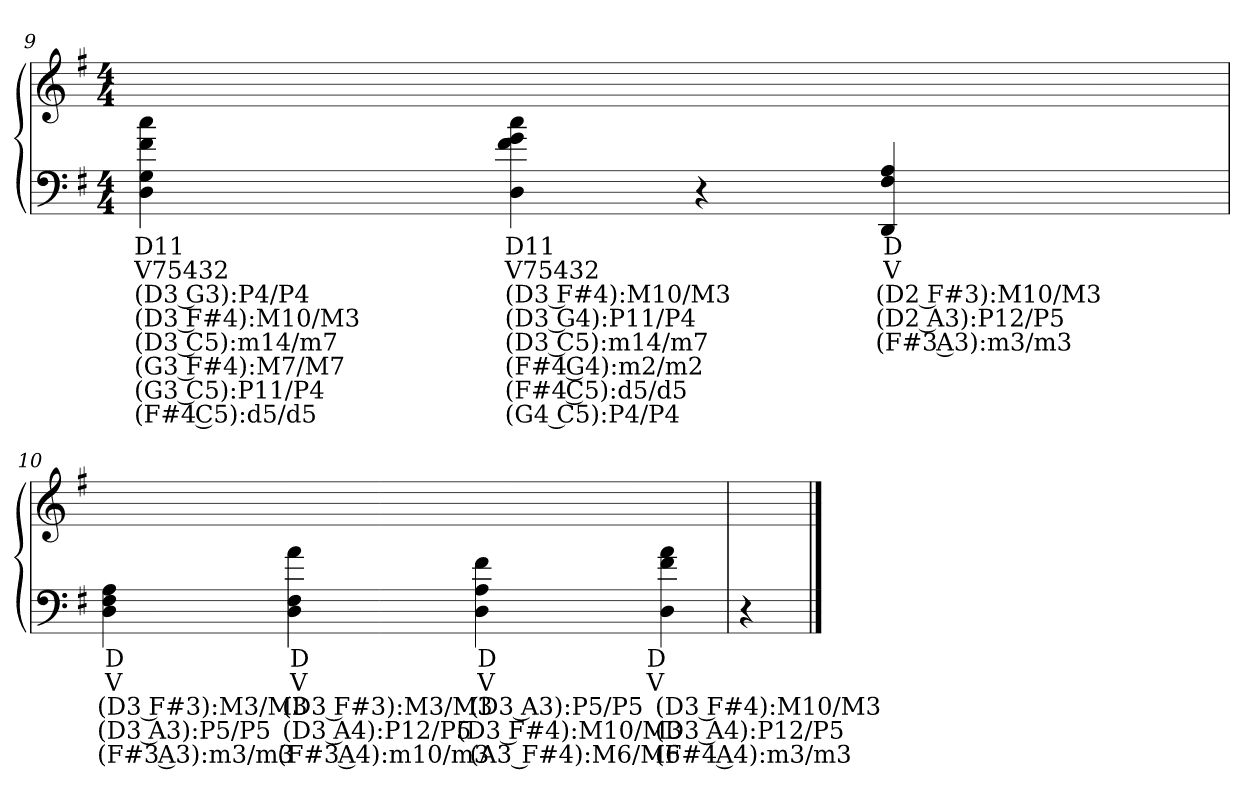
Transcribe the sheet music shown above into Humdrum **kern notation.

**kern	**text	**text	**text	**text	**text	**text	**text	**text	**kern
*part2	*part2	*part2	*part2	*part2	*part2	*part2	*part2	*part2	*part1
*staff2	*staff2	*staff2	*staff2	*staff2	*staff2	*staff2	*staff2	*staff2	*staff1
*clefF4	*	*	*	*	*	*	*	*	*clefG2
*k[f#]	*	*	*	*	*	*	*	*	*k[f#]
*G:	*	*	*	*	*	*	*	*	*G:
*M4/4	*	*	*	*	*	*	*	*	*M4/4
=9	=9	=9	=9	=9	=9	=9	=9	=9	=9
4D 4G 4f# 4cc	D11	V75432	(D3 G3):P4/P4	(D3 F#4):M10/M3	(D3 C5):m14/m7	(G3 F#4):M7/M7	(G3 C5):P11/P4	(F#4 C5):d5/d5	1ryy
4D 4f# 4g 4cc	D11	V75432	(D3 F#4):M10/M3	(D3 G4):P11/P4	(D3 C5):m14/m7	(F#4 G4):m2/m2	(F#4 C5):d5/d5	(G4 C5):P4/P4	.
4r	.	.	.	.	.	.	.	.	.
4DD 4F# 4A	D	V	(D2 F#3):M10/M3	(D2 A3):P12/P5	(F#3 A3):m3/m3	.	.	.	.
=10	=10	=10	=10	=10	=10	=10	=10	=10	=10
4D 4F# 4A	D	V	(D3 F#3):M3/M3	(D3 A3):P5/P5	(F#3 A3):m3/m3	.	.	.	1ryy
4D 4F# 4a	D	V	(D3 F#3):M3/M3	(D3 A4):P12/P5	(F#3 A4):m10/m3	.	.	.	.
4D 4A 4f#	D	V	(D3 A3):P5/P5	(D3 F#4):M10/M3	(A3 F#4):M6/M6	.	.	.	.
4D 4f# 4a	D	V	(D3 F#4):M10/M3	(D3 A4):P12/P5	(F#4 A4):m3/m3	.	.	.	.
=11	=11	=11	=11	=11	=11	=11	=11	=11	=11
4r	.	.	.	.	.	.	.	.	4ryy
==	==	==	==	==	==	==	==	==	==
*-	*-	*-	*-	*-	*-	*-	*-	*-	*-
